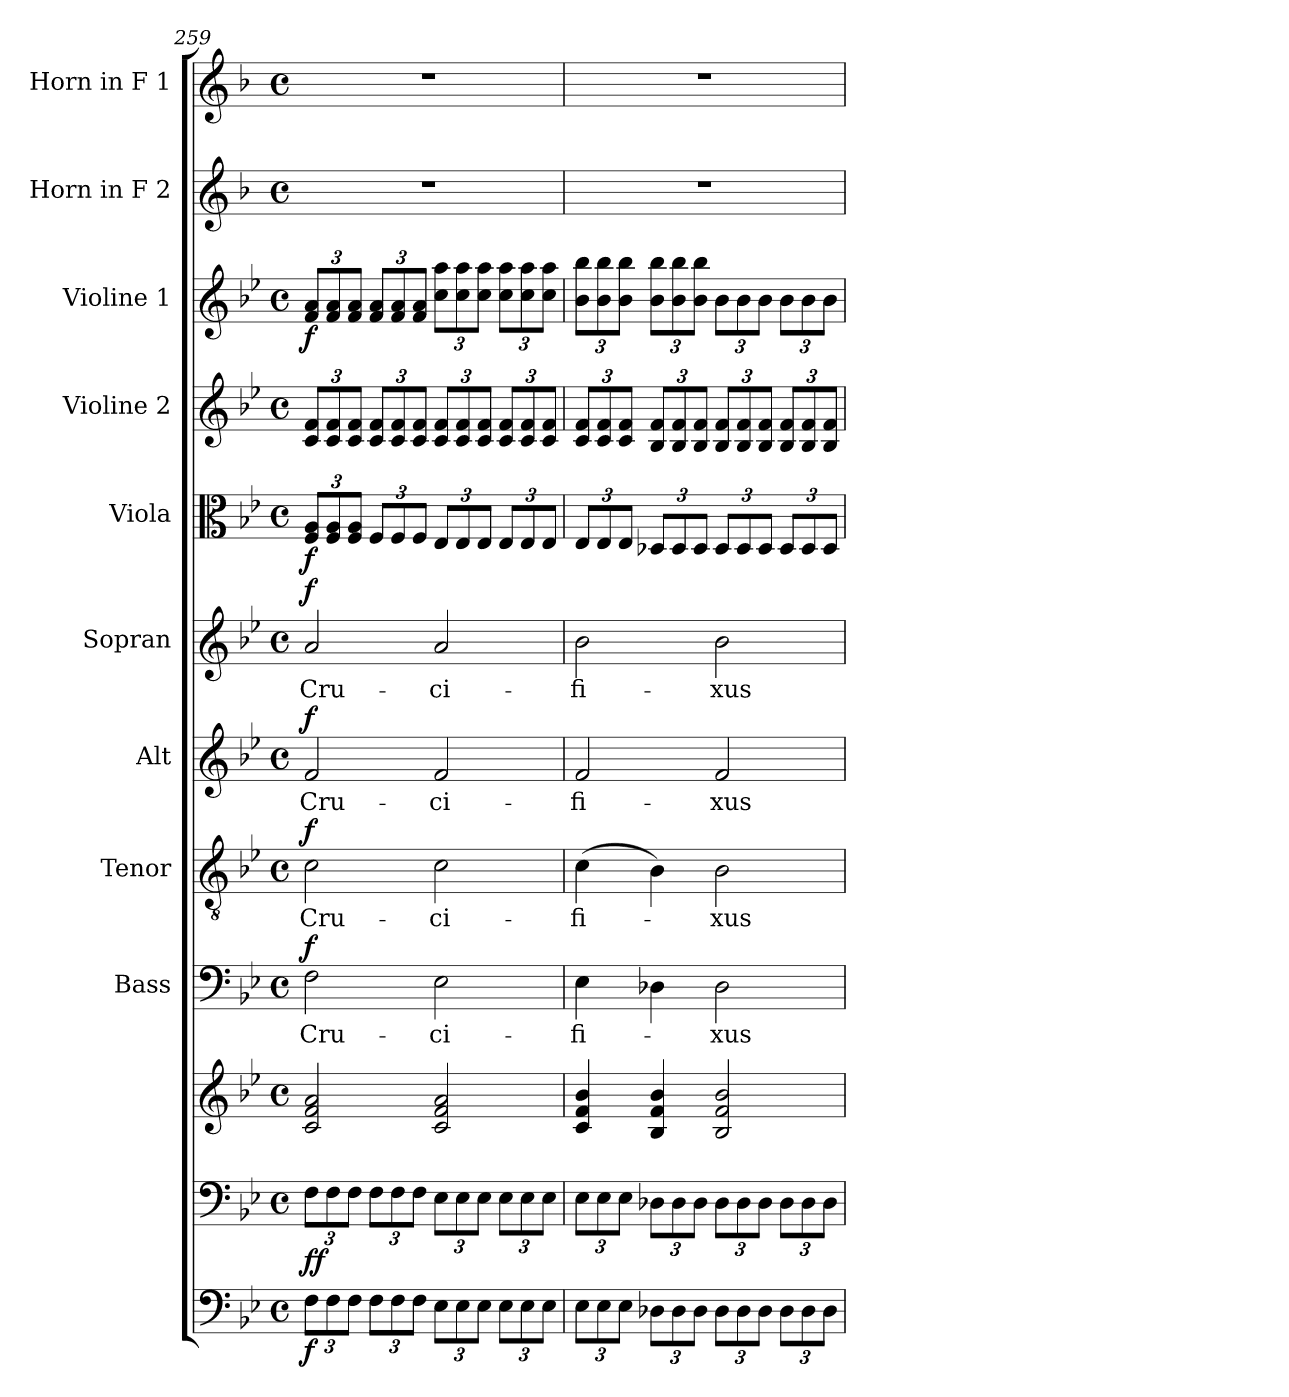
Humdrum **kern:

**kern	**dynam	**kern	**kern	**dynam	**kern	**text	**dynam	**kern	**text	**dynam	**kern	**text	**dynam	**kern	**text	**dynam	**kern	**dynam	**kern	**kern	**dynam	**kern	**kern
*part11	*part11	*part10	*part10	*part10	*part9	*part9	*part9	*part8	*part8	*part8	*part7	*part7	*part7	*part6	*part6	*part6	*part5	*part5	*part4	*part3	*part3	*part2	*part1
*staff12	*staff12	*staff11	*staff10	*staff10/11	*staff9	*staff9	*staff9	*staff8	*staff8	*staff8	*staff7	*staff7	*staff7	*staff6	*staff6	*staff6	*staff5	*staff5	*staff4	*staff3	*staff3	*staff2	*staff1
*	*	*	*	*	*I"Bass	*	*	*I"Tenor	*	*	*I"Alt	*	*	*I"Sopran	*	*	*I"Viola	*	*I"Violine 2	*I"Violine 1	*	*I"Horn in F 2	*I"Horn in F 1
*	*	*	*	*	*I'B.	*	*	*I'T.	*	*	*I'A.	*	*	*I'S.	*	*	*I'Vla.	*	*I'Vl. 2	*I'Vl. 1	*	*	*
*clefF4	*	*clefF4	*clefG2	*	*clefF4	*	*	*clefGv2	*	*	*clefG2	*	*	*clefG2	*	*	*clefC3	*	*clefG2	*clefG2	*	*clefG2	*clefG2
*ITrd7c12	*	*	*	*	*	*	*	*	*	*	*	*	*	*	*	*	*	*	*	*	*	*ITrd4c7	*ITrd4c7
*k[b-e-]	*	*k[b-e-]	*k[b-e-]	*	*k[b-e-]	*	*	*k[b-e-]	*	*	*k[b-e-]	*	*	*k[b-e-]	*	*	*k[b-e-]	*	*k[b-e-]	*k[b-e-]	*	*k[b-e-]	*k[b-e-]
*B-:	*	*B-:	*B-:	*	*B-:	*	*	*B-:	*	*	*B-:	*	*	*B-:	*	*	*B-:	*	*B-:	*B-:	*	*B-:	*B-:
*M4/4	*	*M4/4	*M4/4	*	*M4/4	*	*	*M4/4	*	*	*M4/4	*	*	*M4/4	*	*	*M4/4	*	*M4/4	*M4/4	*	*M4/4	*M4/4
*met(c)	*	*met(c)	*met(c)	*	*met(c)	*	*	*met(c)	*	*	*met(c)	*	*	*met(c)	*	*	*met(c)	*	*met(c)	*met(c)	*	*met(c)	*met(c)
=259	=259	=259	=259	=259	=259	=259	=259	=259	=259	=259	=259	=259	=259	=259	=259	=259	=259	=259	=259	=259	=259	=259	=259
!	!LO:DY:b	!	!	!LO:DY:b=2	!	!LO:LY:b	!	!	!LO:LY:b	!	!	!LO:LY:b	!	!	!LO:LY:b	!	!	!	!	!	!	!	!
!	!	!	!	!LO:DY:n=1:b	!	!	!LO:DY:a	!	!	!LO:DY:a	!	!	!LO:DY:a	!	!	!LO:DY:a	!	!LO:DY:b	!	!	!LO:DY:b	!	!
12FF\L	f	12F\L	2c/ 2f/ 2a/	f f	2F\	Cru-	f	2c\	Cru-	f	2f/	Cru-	f	2a/	Cru-	f	12F/ 12A/L	f	12c/ 12f/L	12f/ 12a/L	f	1r	1r
12FF\	.	12F\	.	.	.	.	.	.	.	.	.	.	.	.	.	.	12F/ 12A/	.	12c/ 12f/	12f/ 12a/	.	.	.
12FF\J	.	12F\J	.	.	.	.	.	.	.	.	.	.	.	.	.	.	12F/ 12A/J	.	12c/ 12f/J	12f/ 12a/J	.	.	.
12FF\L	.	12F\L	.	.	.	.	.	.	.	.	.	.	.	.	.	.	12F/L	.	12c/ 12f/L	12f/ 12a/L	.	.	.
12FF\	.	12F\	.	.	.	.	.	.	.	.	.	.	.	.	.	.	12F/	.	12c/ 12f/	12f/ 12a/	.	.	.
12FF\J	.	12F\J	.	.	.	.	.	.	.	.	.	.	.	.	.	.	12F/J	.	12c/ 12f/J	12f/ 12a/J	.	.	.
!	!	!	!	!	!	!LO:LY:b	!	!	!LO:LY:b	!	!	!LO:LY:b	!	!	!LO:LY:b	!	!	!	!	!	!	!	!
12EE-\L	.	12E-\L	2c/ 2f/ 2a/	.	2E-\	-ci-	.	2c\	-ci-	.	2f/	-ci-	.	2a/	-ci-	.	12E-/L	.	12c/ 12f/L	12cc\ 12aa\L	.	.	.
12EE-\	.	12E-\	.	.	.	.	.	.	.	.	.	.	.	.	.	.	12E-/	.	12c/ 12f/	12cc\ 12aa\	.	.	.
12EE-\J	.	12E-\J	.	.	.	.	.	.	.	.	.	.	.	.	.	.	12E-/J	.	12c/ 12f/J	12cc\ 12aa\J	.	.	.
12EE-\L	.	12E-\L	.	.	.	.	.	.	.	.	.	.	.	.	.	.	12E-/L	.	12c/ 12f/L	12cc\ 12aa\L	.	.	.
12EE-\	.	12E-\	.	.	.	.	.	.	.	.	.	.	.	.	.	.	12E-/	.	12c/ 12f/	12cc\ 12aa\	.	.	.
12EE-\J	.	12E-\J	.	.	.	.	.	.	.	.	.	.	.	.	.	.	12E-/J	.	12c/ 12f/J	12cc\ 12aa\J	.	.	.
=260	=260	=260	=260	=260	=260	=260	=260	=260	=260	=260	=260	=260	=260	=260	=260	=260	=260	=260	=260	=260	=260	=260	=260
!	!	!	!	!	!	!LO:LY:b	!	!	!LO:LY:b	!	!	!LO:LY:b	!	!	!LO:LY:b	!	!	!	!	!	!	!	!
12EE-\L	.	12E-\L	4c/ 4f/ 4b-/	.	4E-\	-fi-	.	(>4c\	-fi-	.	2f/	-fi-	.	2b-\	-fi-	.	12E-/L	.	12c/ 12f/L	12b-\ 12bb-\L	.	1r	1r
12EE-\	.	12E-\	.	.	.	.	.	.	.	.	.	.	.	.	.	.	12E-/	.	12c/ 12f/	12b-\ 12bb-\	.	.	.
12EE-\J	.	12E-\J	.	.	.	.	.	.	.	.	.	.	.	.	.	.	12E-/J	.	12c/ 12f/J	12b-\ 12bb-\J	.	.	.
12DD-X\L	.	12D-X\L	4B-/ 4f/ 4b-/	.	4D-X\	.	.	4B-\)	.	.	.	.	.	.	.	.	12D-X/L	.	12B-/ 12f/L	12b-\ 12bb-\L	.	.	.
12DD-\	.	12D-\	.	.	.	.	.	.	.	.	.	.	.	.	.	.	12D-/	.	12B-/ 12f/	12b-\ 12bb-\	.	.	.
12DD-\J	.	12D-\J	.	.	.	.	.	.	.	.	.	.	.	.	.	.	12D-/J	.	12B-/ 12f/J	12b-\ 12bb-\J	.	.	.
!	!	!	!	!	!	!LO:LY:b	!	!	!LO:LY:b	!	!	!LO:LY:b	!	!	!LO:LY:b	!	!	!	!	!	!	!	!
12DD-\L	.	12D-\L	2B-/ 2f/ 2b-/	.	2D-\	-xus	.	2B-\	-xus	.	2f/	-xus	.	2b-\	-xus	.	12D-/L	.	12B-/ 12f/L	12b-\L	.	.	.
12DD-\	.	12D-\	.	.	.	.	.	.	.	.	.	.	.	.	.	.	12D-/	.	12B-/ 12f/	12b-\	.	.	.
12DD-\J	.	12D-\J	.	.	.	.	.	.	.	.	.	.	.	.	.	.	12D-/J	.	12B-/ 12f/J	12b-\J	.	.	.
12DD-\L	.	12D-\L	.	.	.	.	.	.	.	.	.	.	.	.	.	.	12D-/L	.	12B-/ 12f/L	12b-\L	.	.	.
12DD-\	.	12D-\	.	.	.	.	.	.	.	.	.	.	.	.	.	.	12D-/	.	12B-/ 12f/	12b-\	.	.	.
12DD-\J	.	12D-\J	.	.	.	.	.	.	.	.	.	.	.	.	.	.	12D-/J	.	12B-/ 12f/J	12b-\J	.	.	.
=	=	=	=	=	=	=	=	=	=	=	=	=	=	=	=	=	=	=	=	=	=	=	=
*-	*-	*-	*-	*-	*-	*-	*-	*-	*-	*-	*-	*-	*-	*-	*-	*-	*-	*-	*-	*-	*-	*-	*-
